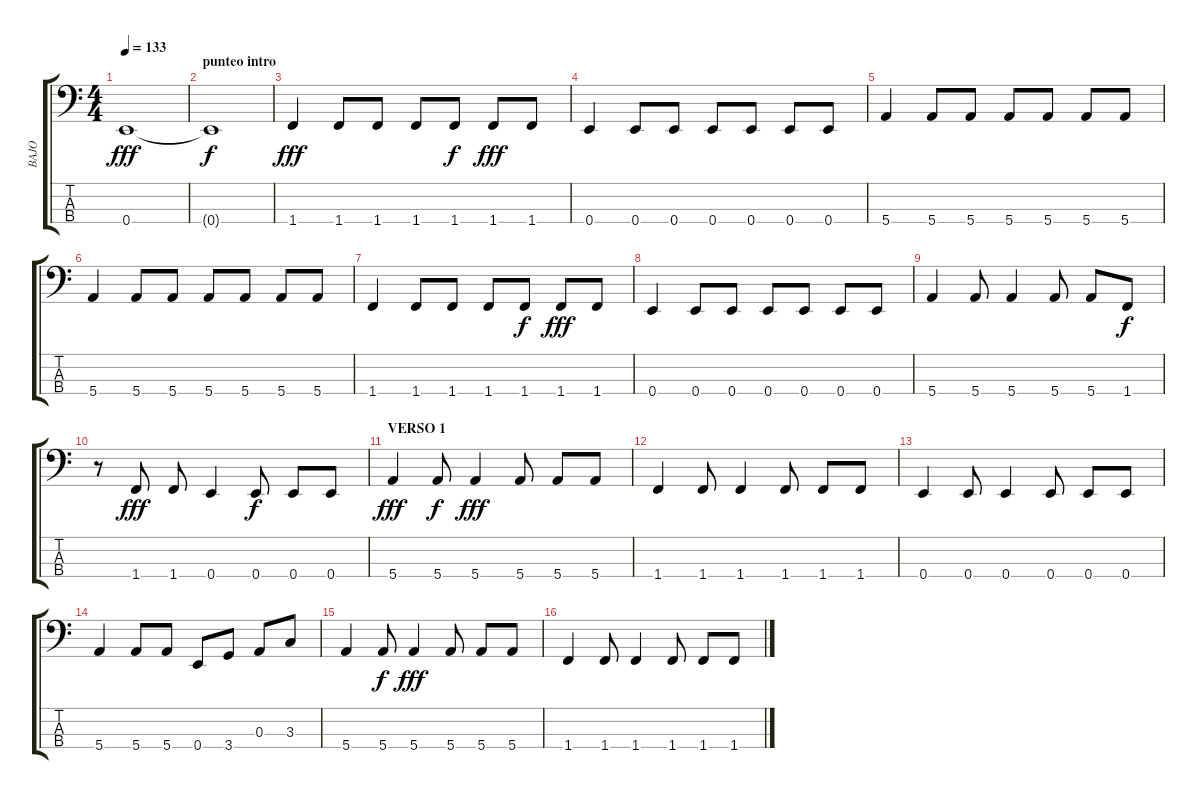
\track ("BAJO" "BAJO") {instrument electricbassfinger}
\staff {score tabs}
\tuning (G2 D2 A1 E1) {hide}
\ts (4 4)
\tempo 133
\clef f4
\ks c
0.4.1{dy fff} |
\section ("" "punteo intro")
0.4{t}.1{dy f} |
1.4.4{dy fff} 1.4.8 1.4.8 1.4.8 1.4.8{dy f} 1.4.8{dy fff} 1.4.8 |
0.4.4 0.4.8 0.4.8 0.4.8 0.4.8 0.4.8 0.4.8 |
5.4.4 5.4.8 5.4.8 5.4.8 5.4.8 5.4.8 5.4.8 |
5.4.4 5.4.8 5.4.8 5.4.8 5.4.8 5.4.8 5.4.8 |
1.4.4 1.4.8 1.4.8 1.4.8 1.4.8{dy f} 1.4.8{dy fff} 1.4.8 |
0.4.4 0.4.8 0.4.8 0.4.8 0.4.8 0.4.8 0.4.8 |
5.4.4 5.4.8 5.4.4 5.4.8 5.4.8 1.4.8{dy f} |
r.8 1.4.8{dy fff} 1.4.8 0.4.4 0.4.8{dy f} 0.4.8 0.4.8 |
\section ("" "VERSO 1")
5.4.4{dy fff} 5.4.8{dy f} 5.4.4{dy fff} 5.4.8 5.4.8 5.4.8 |
1.4.4 1.4.8 1.4.4 1.4.8 1.4.8 1.4.8 |
0.4.4 0.4.8 0.4.4 0.4.8 0.4.8 0.4.8 |
5.4.4 5.4.8 5.4.8 0.4.8 3.4.8 0.3.8 3.3.8 |
5.4.4 5.4.8{dy f} 5.4.4{dy fff} 5.4.8 5.4.8 5.4.8 |
1.4.4 1.4.8 1.4.4 1.4.8 1.4.8 1.4.8
